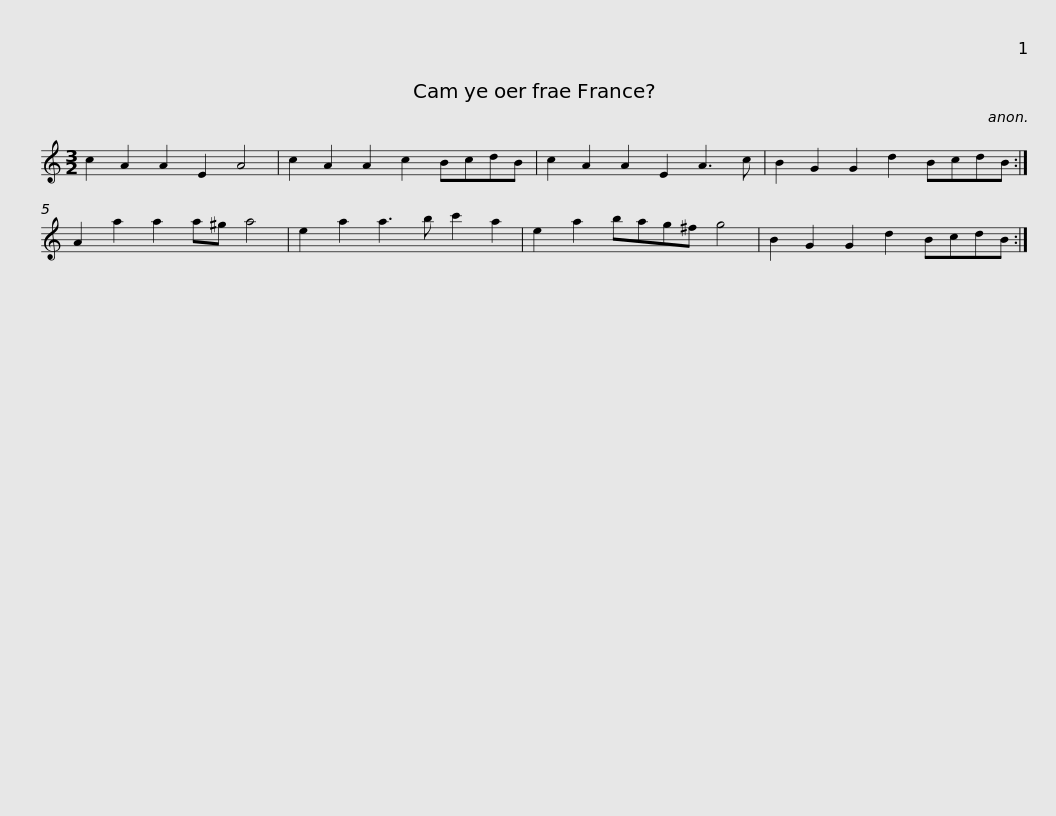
X:1
L:1/8
M:3/2
I:linebreak $
K:C
V:1 treble
V:1
 c2 A2 A2 E2 A4 | c2 A2 A2 c2 BcdB | c2 A2 A2 E2 A3 c | B2 G2 G2 d2 BcdB :| A2 a2 a2 a^g a4 |$ %5
 e2 a2 a3 b c'2 a2 | e2 a2 bag^f g4 | B2 G2 G2 d2 BcdB :| %8
